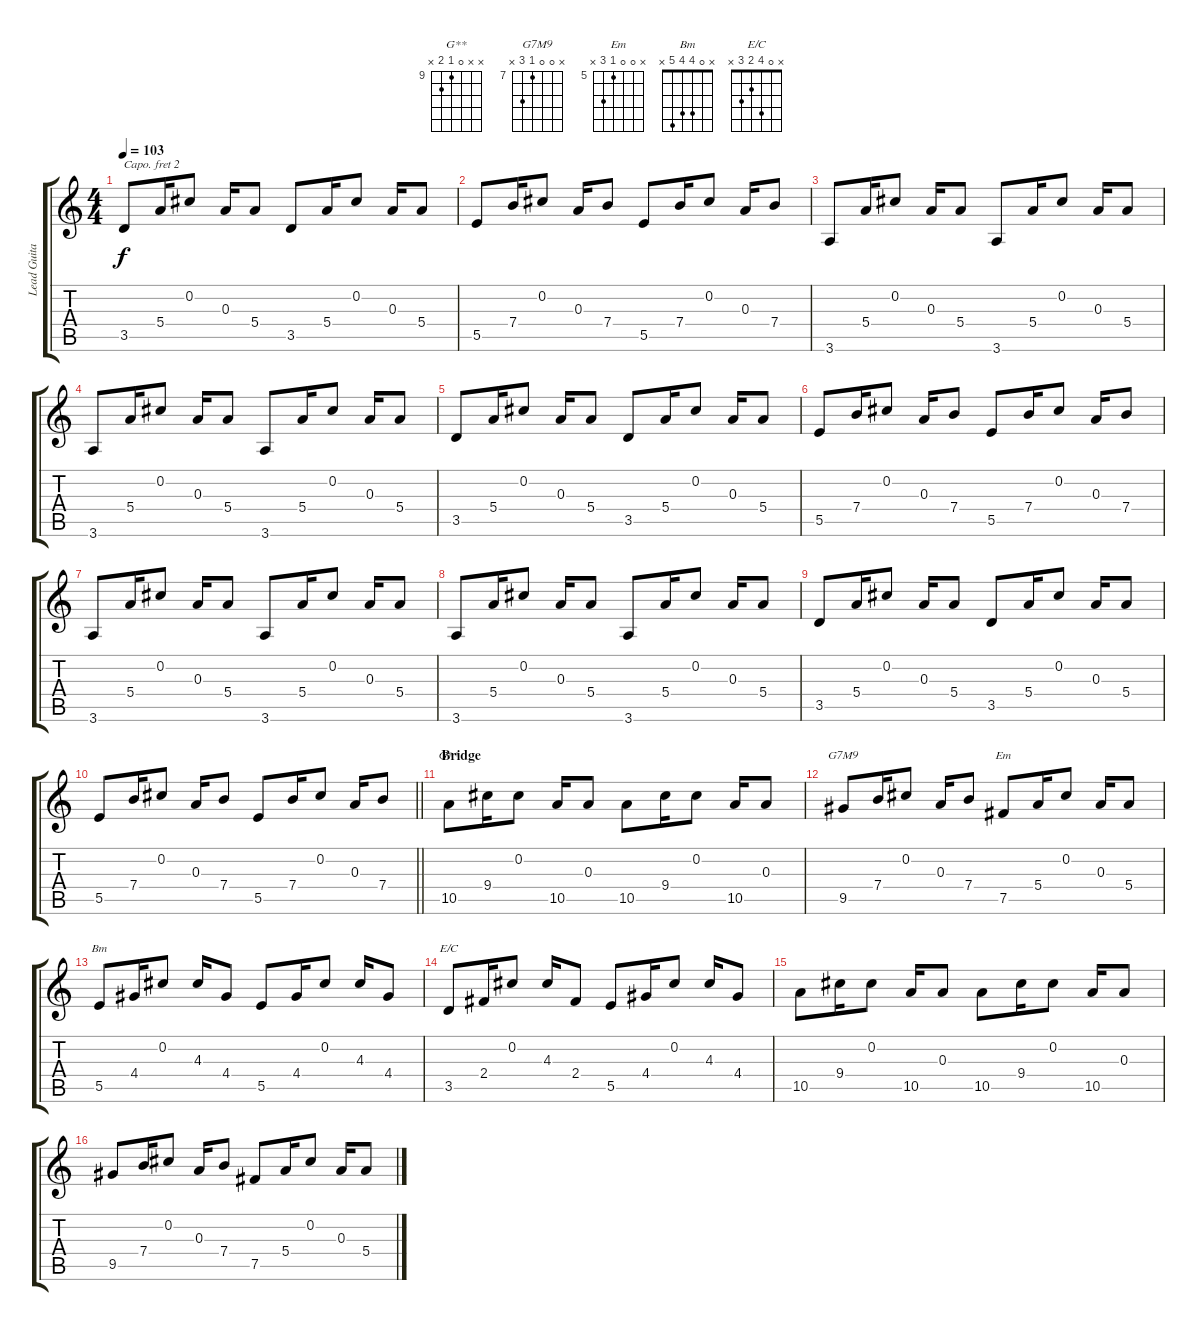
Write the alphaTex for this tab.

\track ("Lead Guitar" "Lead Guita") {instrument acousticguitarnylon}
\staff {score tabs}
\capo 2
\tuning (E4 B3 G3 D3 A2 E2) {hide}
\chord ("G**" x x 0 9 10 x) {firstfret 9}
\chord ("G7M9" x 0 0 7 9 x) {firstfret 7}
\chord ("Em" x 0 0 5 7 x) {firstfret 5}
\chord ("Bm" x 0 4 4 5 x)
\chord ("E/C" x 0 4 2 3 x)
\ts (4 4)
\tempo 103
\clef g2
\ks c
3.5.8{dy f} 5.4.16 0.2.8 0.3.16 5.4.8 3.5.8 5.4.16 0.2.8 0.3.16 5.4.8 |
5.5.8 7.4.16 0.2.8 0.3.16 7.4.8 5.5.8 7.4.16 0.2.8 0.3.16 7.4.8 |
3.6.8 5.4.16 0.2.8 0.3.16 5.4.8 3.6.8 5.4.16 0.2.8 0.3.16 5.4.8 |
3.6.8 5.4.16 0.2.8 0.3.16 5.4.8 3.6.8 5.4.16 0.2.8 0.3.16 5.4.8 |
3.5.8 5.4.16 0.2.8 0.3.16 5.4.8 3.5.8 5.4.16 0.2.8 0.3.16 5.4.8 |
5.5.8 7.4.16 0.2.8 0.3.16 7.4.8 5.5.8 7.4.16 0.2.8 0.3.16 7.4.8 |
3.6.8 5.4.16 0.2.8 0.3.16 5.4.8 3.6.8 5.4.16 0.2.8 0.3.16 5.4.8 |
3.6.8 5.4.16 0.2.8 0.3.16 5.4.8 3.6.8 5.4.16 0.2.8 0.3.16 5.4.8 |
3.5.8 5.4.16 0.2.8 0.3.16 5.4.8 3.5.8 5.4.16 0.2.8 0.3.16 5.4.8 |
\barLineRight lightlight
5.5.8 7.4.16 0.2.8 0.3.16 7.4.8 5.5.8 7.4.16 0.2.8 0.3.16 7.4.8 |
\section ("" "Bridge")
10.5.8{ch "G**"} 9.4.16 0.2.8 10.5.16 0.3.8 10.5.8 9.4.16 0.2.8 10.5.16 0.3.8 |
9.5.8{ch "G7M9"} 7.4.16 0.2.8 0.3.16 7.4.8 7.5.8{ch "Em"} 5.4.16 0.2.8 0.3.16 5.4.8 |
5.5.8{ch "Bm"} 4.4.16 0.2.8 4.3.16 4.4.8 5.5.8 4.4.16 0.2.8 4.3.16 4.4.8 |
3.5.8{ch "E/C"} 2.4.16 0.2.8 4.3.16 2.4.8 5.5.8 4.4.16 0.2.8 4.3.16 4.4.8 |
10.5.8 9.4.16 0.2.8 10.5.16 0.3.8 10.5.8 9.4.16 0.2.8 10.5.16 0.3.8 |
9.5.8 7.4.16 0.2.8 0.3.16 7.4.8 7.5.8 5.4.16 0.2.8 0.3.16 5.4.8
